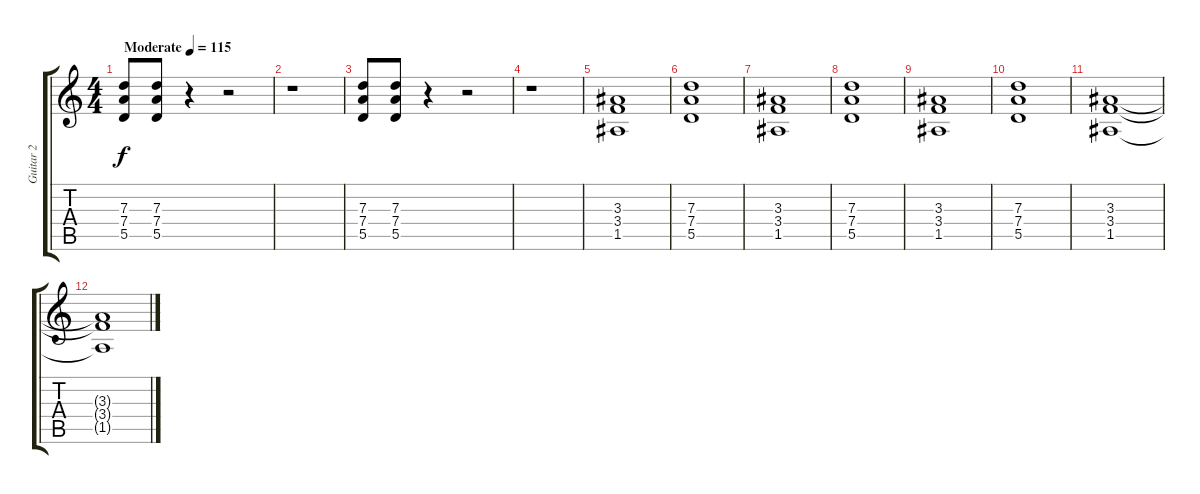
\track ("Guitar 2" "Guitar 2") {instrument overdrivenguitar}
\staff {score tabs}
\tuning (E4 B3 G3 D3 A2 E2) {hide}
\ts (4 4)
\tempo (115 "Moderate")
\clef g2
\ks c
(7.3 7.4 5.5).8{dy f instrument overdrivenguitar} (7.3 7.4 5.5).8 r.4 r.2 |
r.1 |
(7.3 7.4 5.5).8 (7.3 7.4 5.5).8 r.4 r.2 |
r.1 |
(3.3 3.4 1.5).1 |
(7.3 7.4 5.5).1 |
(3.3 3.4 1.5).1 |
(7.3 7.4 5.5).1 |
(3.3 3.4 1.5).1 |
(7.3 7.4 5.5).1 |
(3.3 3.4 1.5).1 |
(3.3{t} 3.4{t} 1.5{t}).1
